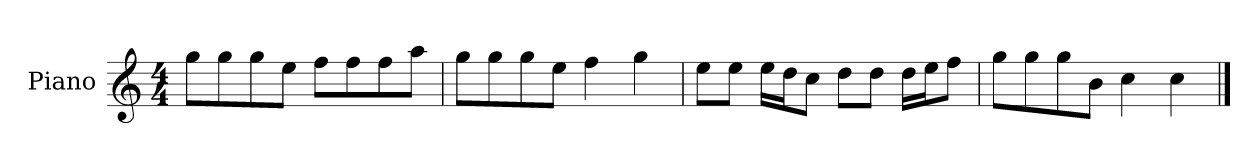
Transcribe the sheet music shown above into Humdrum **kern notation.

**kern
*part1
*staff1
*I"Piano
*I'P-no
*clefG2
*k[]
*M4/4
*MM90
=1
8gg\L
8gg\
8gg\
8ee\J
8ff\L
8ff\
8ff\
8aa\J
=2
8gg\L
8gg\
8gg\
8ee\J
4ff\
4gg\
=3
8ee\L
8ee\J
16ee\LL
16dd\J
8cc\J
8dd\L
8dd\J
16dd\LL
16ee\J
8ff\J
=4
8gg\L
8gg\
8gg\
8b\J
4cc\
4cc\
==
*-
